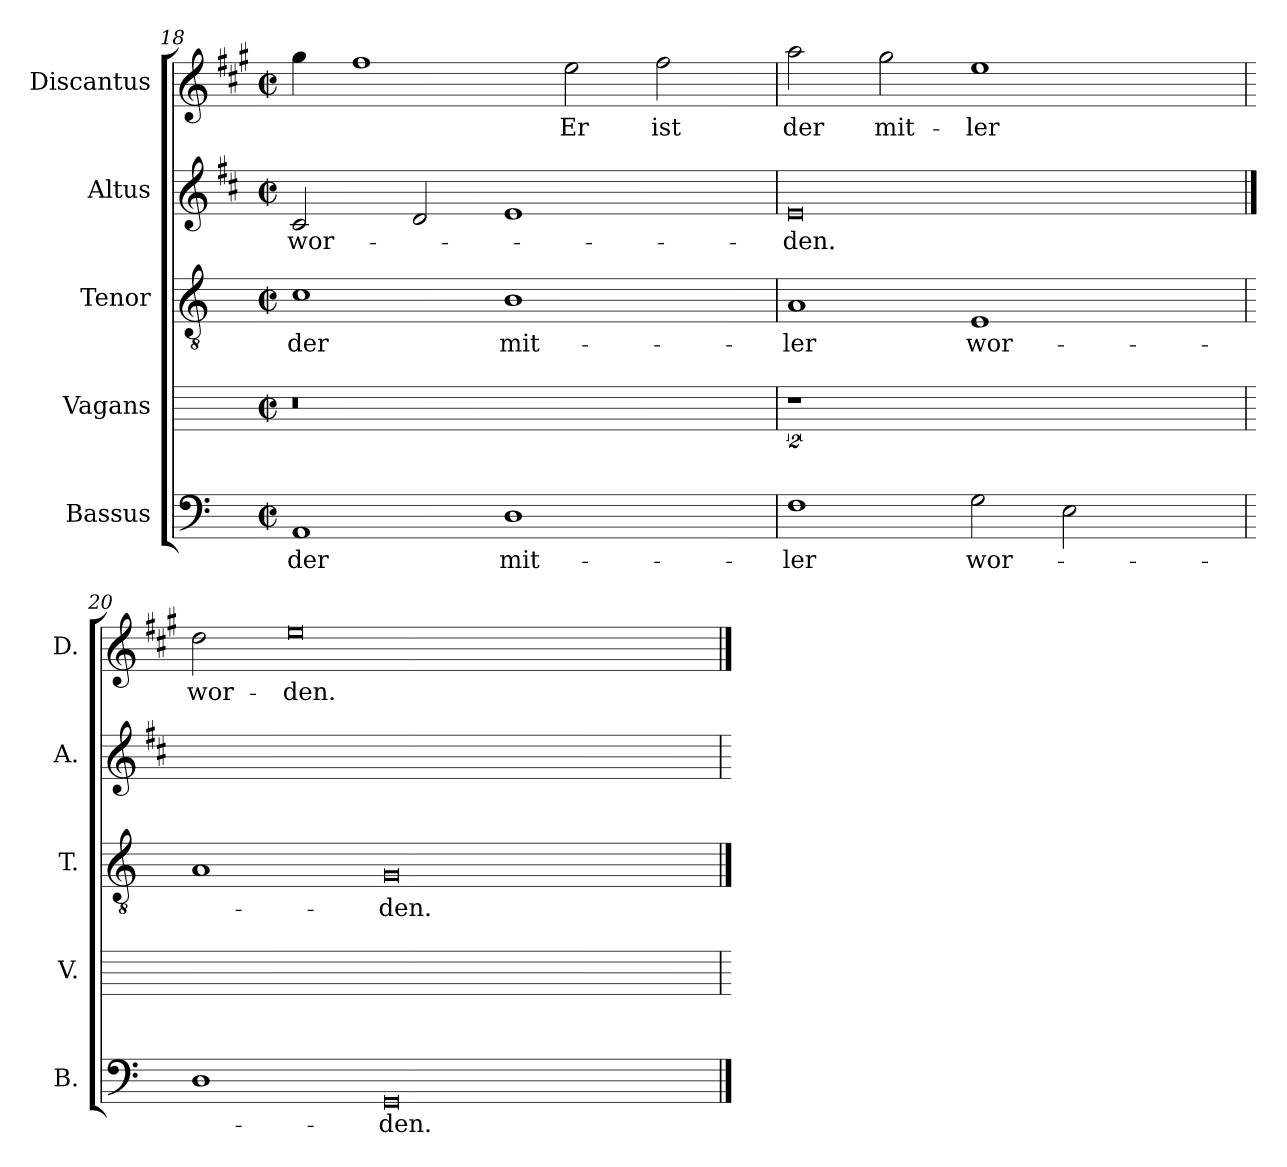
**kern	**text	**kern	**kern	**text	**kern	**text	**kern	**text
*part5	*part5	*part4	*part3	*part3	*part2	*part2	*part1	*part1
*staff5	*staff5	*staff4	*staff3	*staff3	*staff2	*staff2	*staff1	*staff1
*I"Bassus	*	*I"Vagans	*I"Tenor	*	*I"Altus	*	*I"Discantus	*
*I'B.	*	*I'V.	*I'T.	*	*I'A.	*	*I'D.	*
*clefF4	*	*	*clefGv2	*	*clefG2	*	*clefG2	*
*	*	*	*	*	*ITrd1c2	*	*ITrd5c9	*
*k[]	*	*	*k[]	*	*k[]	*	*k[]	*
*C:	*	*	*C:	*	*C:	*	*C:	*
*M4/2	*	*M4/2	*M4/2	*	*M4/2	*	*M4/2	*
*met(c|)	*	*met(c|)	*met(c|)	*	*met(c|)	*	*met(c|)	*
=18	=18	=18	=18	=18	=18	=18	=18	=18
!	!LO:LY:b	!	!	!LO:LY:b	!	!LO:LY:b	!	!
1AA	der	0r	1c	der	2B	wor-	4b	.
.	.	.	.	.	.	.	1a	.
.	.	.	.	.	2c	.	.	.
!	!LO:LY:b	!	!	!LO:LY:b	!	!	!	!
1D	mit-	.	1B	mit-	1d	.	.	.
!	!	!	!	!	!	!	!	!LO:LY:b
.	.	.	.	.	.	.	2g	Er
!	!	!	!	!	!	!	!	!LO:LY:b
.	.	.	.	.	.	.	2a	ist
4ryy	.	4ryy	4ryy	.	4ryy	.	.	.
=19	=19	=19	=19	=19	=19	=19	=19	=19
!	!LO:LY:b	!	!	!LO:LY:b	!	!LO:LY:b	!	!LO:LY:b
1F	-ler	2%5r	1A	-ler	0d	-den.	2cc	der
!	!	!	!	!	!	!	!	!LO:LY:b
.	.	.	.	.	.	.	2b	mit-
!	!LO:LY:b	!	!	!LO:LY:b	!	!	!	!LO:LY:b
2G	wor-	.	1E	wor-	.	.	1g	-ler
2E	.	.	.	.	.	.	.	.
2ryy	.	.	2ryy	.	2ryy	.	2ryy	.
=20	=20	=20	=20	=20	==20	=20	=20	=20
!	!	!	!	!	!	!	!	!LO:LY:b
1D	.	0ryy	1A	.	0ryy	.	2f	wor-
!	!	!	!	!	!	!	!	!LO:LY:b
.	.	.	.	.	.	.	0g	-den.
!	!LO:LY:b	!	!	!LO:LY:b	!	!	!	!
0GG	-den.	.	0G	-den.	.	.	.	.
.	.	1ryy	.	.	1ryy	.	.	.
.	.	.	.	.	.	.	2ryy	.
==	==	=	==	==	=	==	==	==
*-	*-	*-	*-	*-	*-	*-	*-	*-
